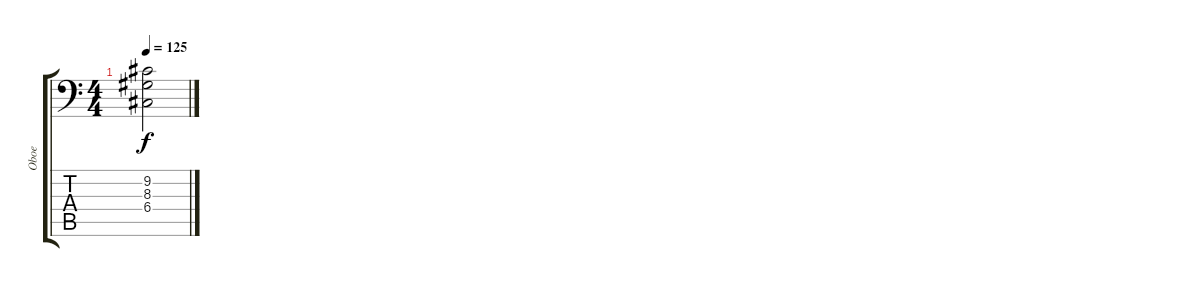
\track ("Oboe" "Oboe") {instrument oboe}
\staff {score tabs}
\tuning (A3 E3 C3 G2 D2 A1) {hide}
\ts (4 4)
\tempo 125
\clef f4
\ks c
(9.2{t} 8.3{t} 6.4{t}).2{dy f}
